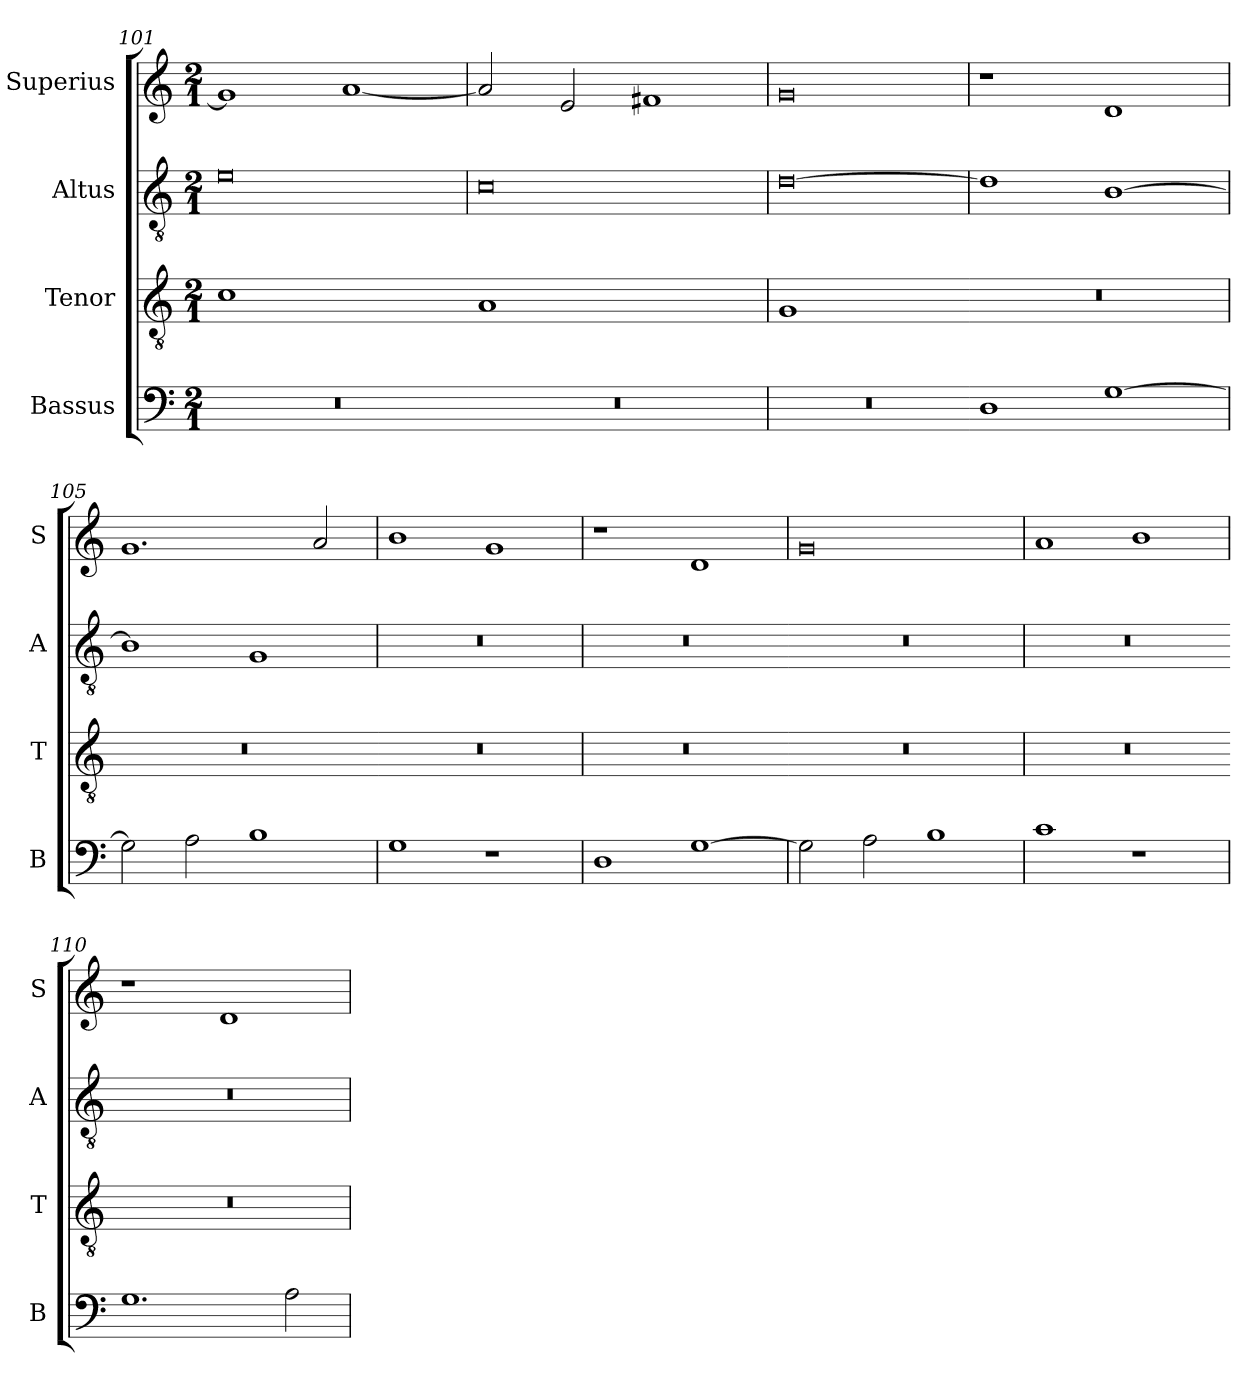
**kern	**kern	**kern	**kern
*part4	*part3	*part2	*part1
*staff4	*staff3	*staff2	*staff1
*I"Bassus	*I"Tenor	*I"Altus	*I"Superius
*I'B	*I'T	*I'A	*I'S
*clefF4	*clefGv2	*clefGv2	*clefG2
*k[]	*k[]	*k[]	*k[]
*M2/1	*M2/1	*M2/1	*M2/1
=101	=101	=101	=101
!	!LO:N:vis=1	!	!
0r	0c	0e	1g]
.	.	.	[1a
=102	=102-	=102	=102
!	!LO:N:vis=1	!	!
0r	0A	0c	2a/]
.	.	.	2e/
.	.	.	1f#X
=103	=103	=103	=103
!	!LO:N:vis=1	!	!
0r	0G	[0d	0g
=104	=104-	=104	=104
!	!LO:N:vis=1	!	!
1D	0r	1d]	1r
[1G	.	[1B	1d
=105	=105	=105	=105
!	!LO:N:vis=1	!	!
2G\]	0r	1B]	1.g
2A\	.	.	.
1B	.	1G	.
.	.	.	2a/
=106	=106-	=106	=106
!	!LO:N:vis=1	!	!
1G	0r	0r	1b
1r	.	.	1g
=107	=107	=107	=107
!	!LO:N:vis=1	!	!
1D	0r	0r	1r
[1G	.	.	1d
=108	=108-	=108	=108
!	!LO:N:vis=1	!	!
2G\]	0r	0r	0g
2A\	.	.	.
1B	.	.	.
=109	=109	=109	=109
!	!LO:N:vis=1	!	!
1c	0r	0r	1a
1r	.	.	1b
=110	=110-	=110	=110
!	!LO:N:vis=1	!	!
1.G	0r	0r	1r
.	.	.	1d
2A\	.	.	.
=	=	=	=
*-	*-	*-	*-
